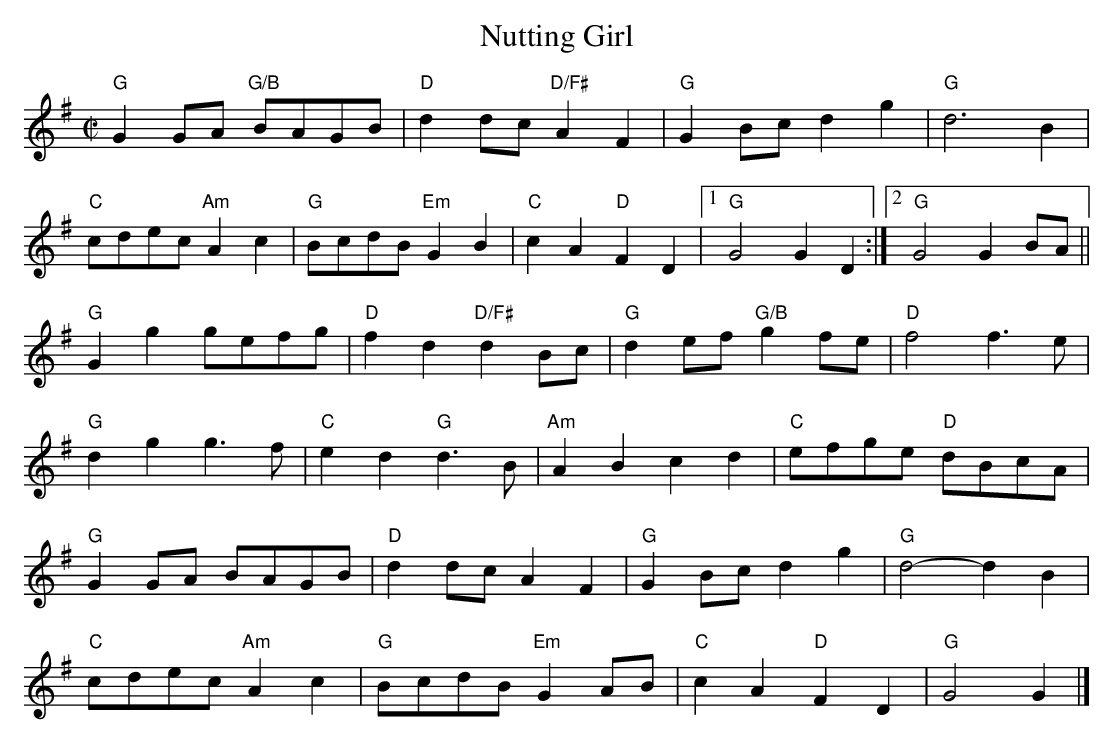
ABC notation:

X:1
T: Nutting Girl
M: C|
L:1/8
K:G
"G" G2 GA "G/B"BAGB |"D" d2dc "D/F#"A2F2 | "G" G2 Bc d2g2| "G" d6 B2|
"C" cdec "Am" A2 c2 | "G" BcdB "Em"G2 B2 |"C" c2 A2 "D"F2 D2 |1 "G" G4 G2D2:|2 "G" G4 G2BA||
"G" G2 g2 gefg | "D" f2 d2 "D/F#" d2 Bc | "G" d2 ef "G/B"g2 fe|"D" f4 f3e|
"G" d2g2 g3f| "C"e2 d2 "G" d3 B | "Am" A2B2 c2 d2| "C" efge "D" dBcA|
"G" G2 GA BAGB | "D" d2dc A2F2| "G" G2 Bc d2g2| "G" d4- d2B2|
"C" cdec "Am"A2 c2 | "G" BcdB "Em"G2 AB |"C" c2 A2 "D"F2 D2 | "G" G4 G2|]
